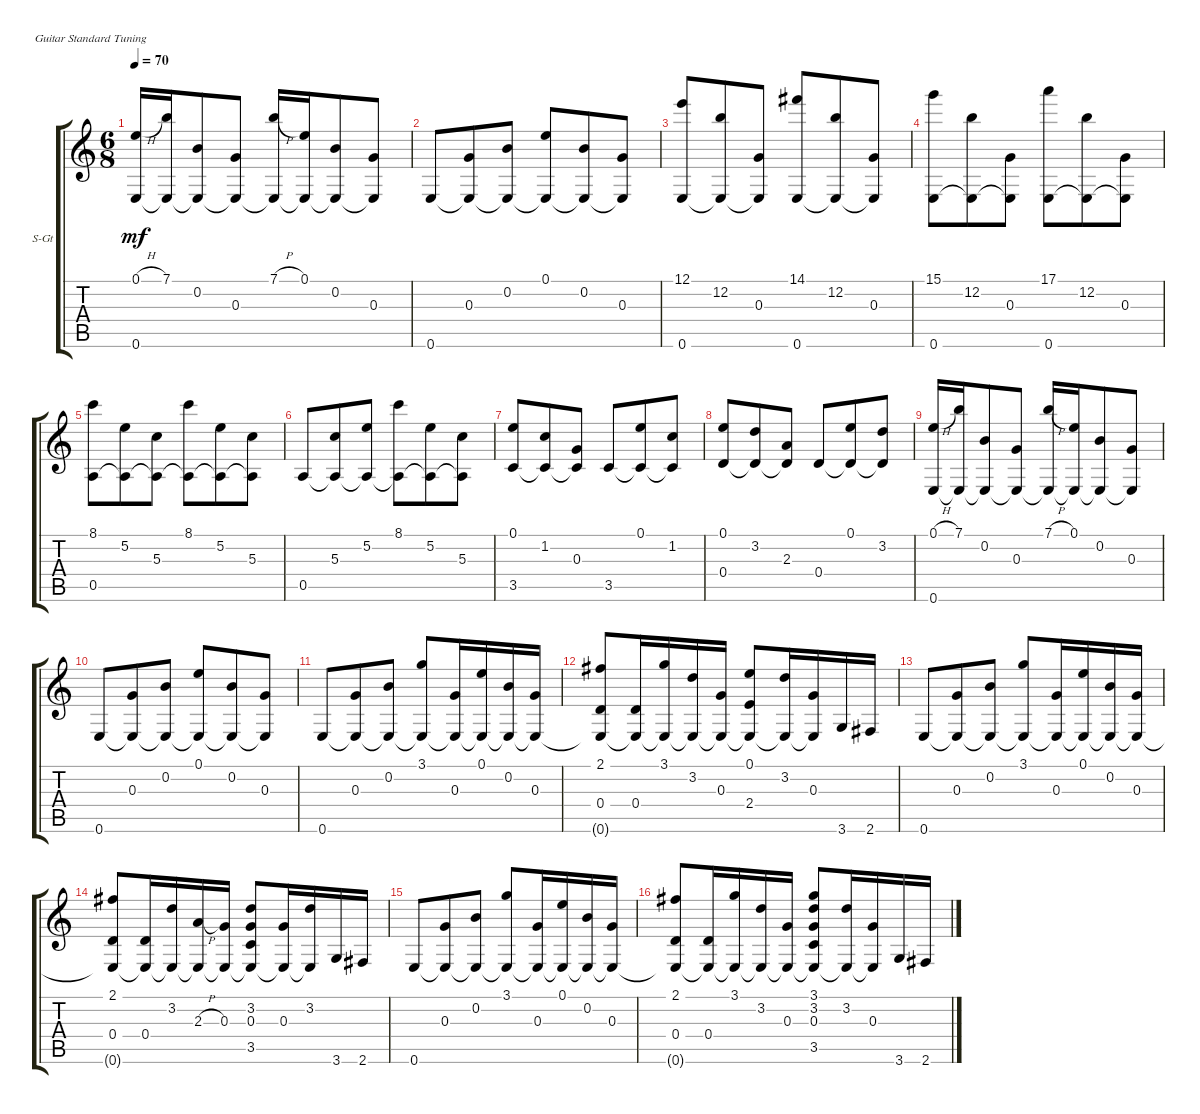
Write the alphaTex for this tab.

\defaultSystemsLayout 4
\bracketExtendMode groupsimilarinstruments
\firstSystemTrackNameOrientation horizontal
\otherSystemsTrackNameOrientation horizontal
\track ("Steel Guitar" "S-Gt") {instrument acousticguitarsteel}
\staff {score tabs}
\tuning (E4 B3 G3 D3 A2 E2)
\ts (6 8)
\tempo 70
\clef g2
\ks c
(0.1{h} 0.6).16{dy mf} (7.1 0.6{t}).16 (0.2 0.6{t}).8 (0.3 0.6{t}).8 (7.1{h} 0.6{t}).16 (0.1 0.6{t}).16 (0.2 0.6{t}).8 (0.3 0.6{t}).8 |
0.6.8 (0.3 0.6{t}).8 (0.2 0.6{t}).8 (0.1 0.6{t}).8 (0.2 0.6{t}).8 (0.3 0.6{t}).8 |
(0.6 12.1).8 (12.2 0.6{t}).8 (0.3 0.6{t}).8 (0.6 14.1).8 (12.2 0.6{t}).8 (0.3 0.6{t}).8 |
(0.6 15.1).8 (12.2 0.6{t}).8 (0.3 0.6{t}).8 (0.6 17.1).8 (12.2 0.6{t}).8 (0.3 0.6{t}).8 |
(0.5 8.1).8 (5.2 0.5{t}).8 (5.3 0.5{t}).8 (8.1 0.5{t}).8 (5.2 0.5{t}).8 (5.3 0.5{t}).8 |
0.5.8 (5.3 0.5{t}).8 (5.2 0.5{t}).8 (8.1 0.5{t}).8 (5.2 0.5{t}).8 (5.3 0.5{t}).8 |
(0.1 3.5).8 (1.2 3.5{t}).8 (0.3 3.5{t}).8 3.5.8 (0.1 3.5{t}).8 (1.2 3.5{t}).8 |
(0.1 0.4).8 (3.2 0.4{t}).8 (2.3 0.4{t}).8 0.4.8 (0.1 0.4{t}).8 (3.2 0.4{t}).8 |
(0.1{h} 0.6).16 (7.1 0.6{t}).16 (0.2 0.6{t}).8 (0.3 0.6{t}).8 (7.1{h} 0.6{t}).16 (0.1 0.6{t}).16 (0.2 0.6{t}).8 (0.3 0.6{t}).8 |
0.6.8 (0.3 0.6{t}).8 (0.2 0.6{t}).8 (0.1 0.6{t}).8 (0.2 0.6{t}).8 (0.3 0.6{t}).8 |
0.6.8 (0.3 0.6{t}).8 (0.2 0.6{t}).8 (3.1 0.6{t}).8 (0.3 0.6{t}).16 (0.1 0.6{t}).16 (0.2 0.6{t}).16 (0.3 0.6{t}).16 |
(2.1 0.4 0.6{t}).8 (0.4 0.6{t}).16 (3.1 0.6{t}).16 (3.2 0.6{t}).16 (0.3 0.6{t}).16 (0.1 2.4 0.6{t}).8 (3.2 0.6{t}).16 (0.3 0.6{t}).16 3.6.16 2.6.16 |
0.6.8 (0.3 0.6{t}).8 (0.2 0.6{t}).8 (3.1 0.6{t}).8 (0.3 0.6{t}).16 (0.1 0.6{t}).16 (0.2 0.6{t}).16 (0.3 0.6{t}).16 |
(2.1 0.4 0.6{t}).8 (0.4 0.6{t}).16 (3.2 0.6{t}).16 (2.3{h} 0.6{t}).16 (0.3 0.6{t}).16 (3.2 0.3 3.5 0.6{t}).8 (0.3 0.6{t}).16 (3.2 0.6{t}).16 3.6.16 2.6.16 |
0.6.8 (0.3 0.6{t}).8 (0.2 0.6{t}).8 (3.1 0.6{t}).8 (0.3 0.6{t}).16 (0.1 0.6{t}).16 (0.2 0.6{t}).16 (0.3 0.6{t}).16 |
(2.1 0.4 0.6{t}).8 (0.4 0.6{t}).16 (3.1 0.6{t}).16 (3.2 0.6{t}).16 (0.3 0.6{t}).16 (0.3 3.2 3.1 3.5 0.6{t}).8 (3.2 0.6{t}).16 (0.3 0.6{t}).16 3.6.16 2.6.16
